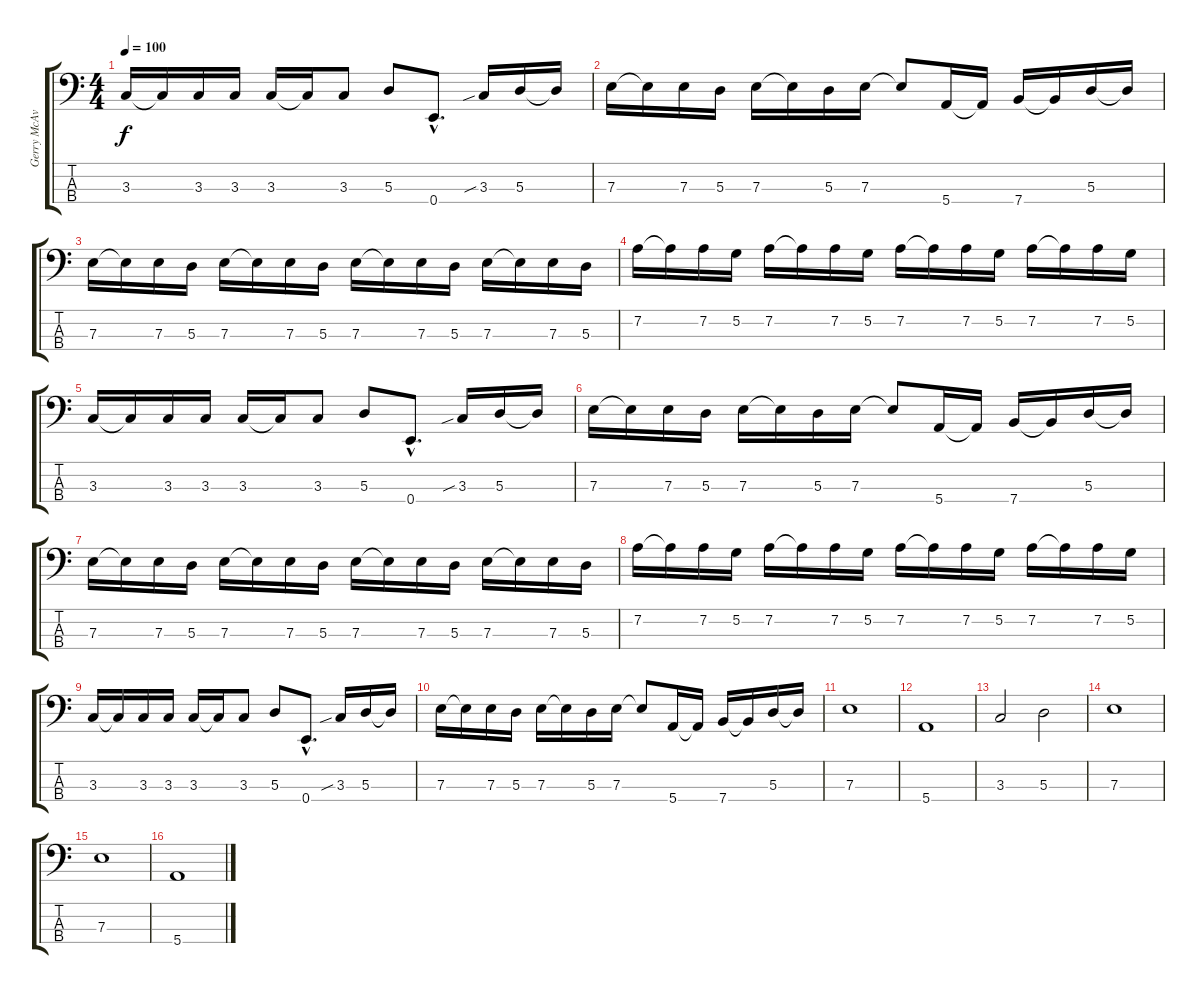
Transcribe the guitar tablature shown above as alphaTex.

\track ("Gerry McAvoy" "Gerry McAv") {instrument electricbasspick}
\staff {score tabs}
\tuning (G2 D2 A1 E1) {hide}
\ts (4 4)
\tempo 100
\clef f4
\ks c
3.3.16{dy f} 3.3{t}.16 3.3.16 3.3.16 3.3.16 3.3{t}.16 3.3.8 5.3.8 0.4{hac}.8{d} 3.3{sib}.16 5.3.16 5.3{t}.16 |
7.3.16 7.3{t}.16 7.3.16 5.3.16 7.3.16 7.3{t}.16 5.3.16 7.3.16 7.3{t}.8 5.4.16 5.4{t}.16 7.4.16 7.4{t}.16 5.3.16 5.3{t}.16 |
7.3.16 7.3{t}.16 7.3.16 5.3.16 7.3.16 7.3{t}.16 7.3.16 5.3.16 7.3.16 7.3{t}.16 7.3.16 5.3.16 7.3.16 7.3{t}.16 7.3.16 5.3.16 |
7.2.16 7.2{t}.16 7.2.16 5.2.16 7.2.16 7.2{t}.16 7.2.16 5.2.16 7.2.16 7.2{t}.16 7.2.16 5.2.16 7.2.16 7.2{t}.16 7.2.16 5.2.16 |
3.3.16 3.3{t}.16 3.3.16 3.3.16 3.3.16 3.3{t}.16 3.3.8 5.3.8 0.4{hac}.8{d} 3.3{sib}.16 5.3.16 5.3{t}.16 |
7.3.16 7.3{t}.16 7.3.16 5.3.16 7.3.16 7.3{t}.16 5.3.16 7.3.16 7.3{t}.8 5.4.16 5.4{t}.16 7.4.16 7.4{t}.16 5.3.16 5.3{t}.16 |
7.3.16 7.3{t}.16 7.3.16 5.3.16 7.3.16 7.3{t}.16 7.3.16 5.3.16 7.3.16 7.3{t}.16 7.3.16 5.3.16 7.3.16 7.3{t}.16 7.3.16 5.3.16 |
7.2.16 7.2{t}.16 7.2.16 5.2.16 7.2.16 7.2{t}.16 7.2.16 5.2.16 7.2.16 7.2{t}.16 7.2.16 5.2.16 7.2.16 7.2{t}.16 7.2.16 5.2.16 |
3.3.16 3.3{t}.16 3.3.16 3.3.16 3.3.16 3.3{t}.16 3.3.8 5.3.8 0.4{hac}.8{d} 3.3{sib}.16 5.3.16 5.3{t}.16 |
7.3.16 7.3{t}.16 7.3.16 5.3.16 7.3.16 7.3{t}.16 5.3.16 7.3.16 7.3{t}.8 5.4.16 5.4{t}.16 7.4.16 7.4{t}.16 5.3.16 5.3{t}.16 |
7.3.1 |
5.4.1 |
3.3.2 5.3.2 |
7.3.1 |
7.3.1 |
5.4.1
